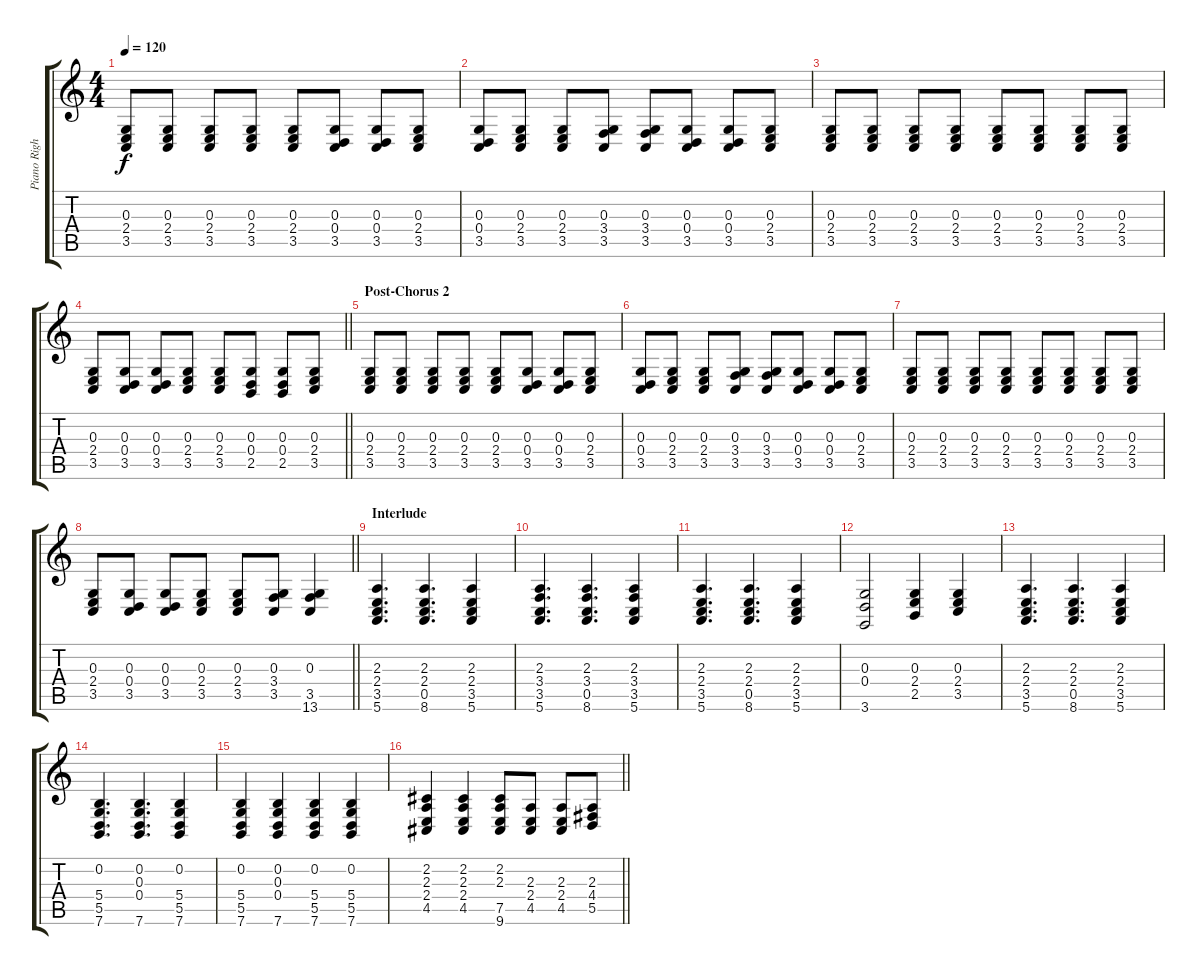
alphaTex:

\track ("Piano Right Hand" "Piano Righ") {instrument electricgrandpiano}
\staff {score tabs}
\tuning (E4 B3 G3 D3 A2 E2) {hide}
\ts (4 4)
\tempo 120
\clef g2
\ks c
(0.3 2.4 3.5).8{dy f} (0.3 2.4 3.5).8 (0.3 2.4 3.5).8 (0.3 2.4 3.5).8 (0.3 2.4 3.5).8 (0.3 0.4 3.5).8 (0.3 0.4 3.5).8 (0.3 2.4 3.5).8 |
(0.3 0.4 3.5).8 (0.3 2.4 3.5).8 (0.3 2.4 3.5).8 (0.3 3.4 3.5).8 (0.3 3.4 3.5).8 (0.3 0.4 3.5).8 (0.3 0.4 3.5).8 (0.3 2.4 3.5).8 |
(0.3 2.4 3.5).8 (0.3 2.4 3.5).8 (0.3 2.4 3.5).8 (0.3 2.4 3.5).8 (0.3 2.4 3.5).8 (0.3 2.4 3.5).8 (0.3 2.4 3.5).8 (0.3 2.4 3.5).8 |
\barLineRight lightlight
(0.3 2.4 3.5).8 (0.3 0.4 3.5).8 (0.3 0.4 3.5).8 (0.3 2.4 3.5).8 (0.3 2.4 3.5).8 (0.3 0.4 2.5).8 (0.3 0.4 2.5).8 (0.3 2.4 3.5).8 |
\section ("" "Post-Chorus 2")
(0.3 2.4 3.5).8 (0.3 2.4 3.5).8 (0.3 2.4 3.5).8 (0.3 2.4 3.5).8 (0.3 2.4 3.5).8 (0.3 0.4 3.5).8 (0.3 0.4 3.5).8 (0.3 2.4 3.5).8 |
(0.3 0.4 3.5).8 (0.3 2.4 3.5).8 (0.3 2.4 3.5).8 (0.3 3.4 3.5).8 (0.3 3.4 3.5).8 (0.3 0.4 3.5).8 (0.3 0.4 3.5).8 (0.3 2.4 3.5).8 |
(0.3 2.4 3.5).8 (0.3 2.4 3.5).8 (0.3 2.4 3.5).8 (0.3 2.4 3.5).8 (0.3 2.4 3.5).8 (0.3 2.4 3.5).8 (0.3 2.4 3.5).8 (0.3 2.4 3.5).8 |
\barLineRight lightlight
(0.3 2.4 3.5).8 (0.3 0.4 3.5).8 (0.3 0.4 3.5).8 (0.3 2.4 3.5).8 (0.3 2.4 3.5).8 (0.3 3.4 3.5).8 (0.3 3.5 13.6).4 |
\section ("" "Interlude")
(2.3 2.4 3.5 5.6).4{d} (2.3 2.4 0.5 8.6).4{d} (2.3 2.4 3.5 5.6).4 |
(2.3 3.4 3.5 5.6).4{d} (2.3 3.4 0.5 8.6).4{d} (2.3 3.4 3.5 5.6).4 |
(2.3 2.4 3.5 5.6).4{d} (2.3 2.4 0.5 8.6).4{d} (2.3 2.4 3.5 5.6).4 |
(0.3 0.4 3.6).2 (0.3 2.4 2.5).4 (0.3 2.4 3.5).4 |
(2.3 2.4 3.5 5.6).4{d} (2.3 2.4 0.5 8.6).4{d} (2.3 2.4 3.5 5.6).4 |
(0.2 5.4 5.5 7.6).4{d} (0.2 0.3 0.4 7.6).4{d} (0.2 5.4 5.5 7.6).4 |
(0.2 5.4 5.5 7.6).4 (0.2 0.3 0.4 7.6).4 (0.2 5.4 5.5 7.6).4 (0.2 5.4 5.5 7.6).4 |
\barLineRight lightlight
(2.2 2.3 2.4 4.5).4 (2.2 2.3 2.4 4.5).4 (2.2 2.3 7.5 9.6).8 (2.3 2.4 4.5).8 (2.3 2.4 4.5).8 (2.3 4.4 5.5).8
